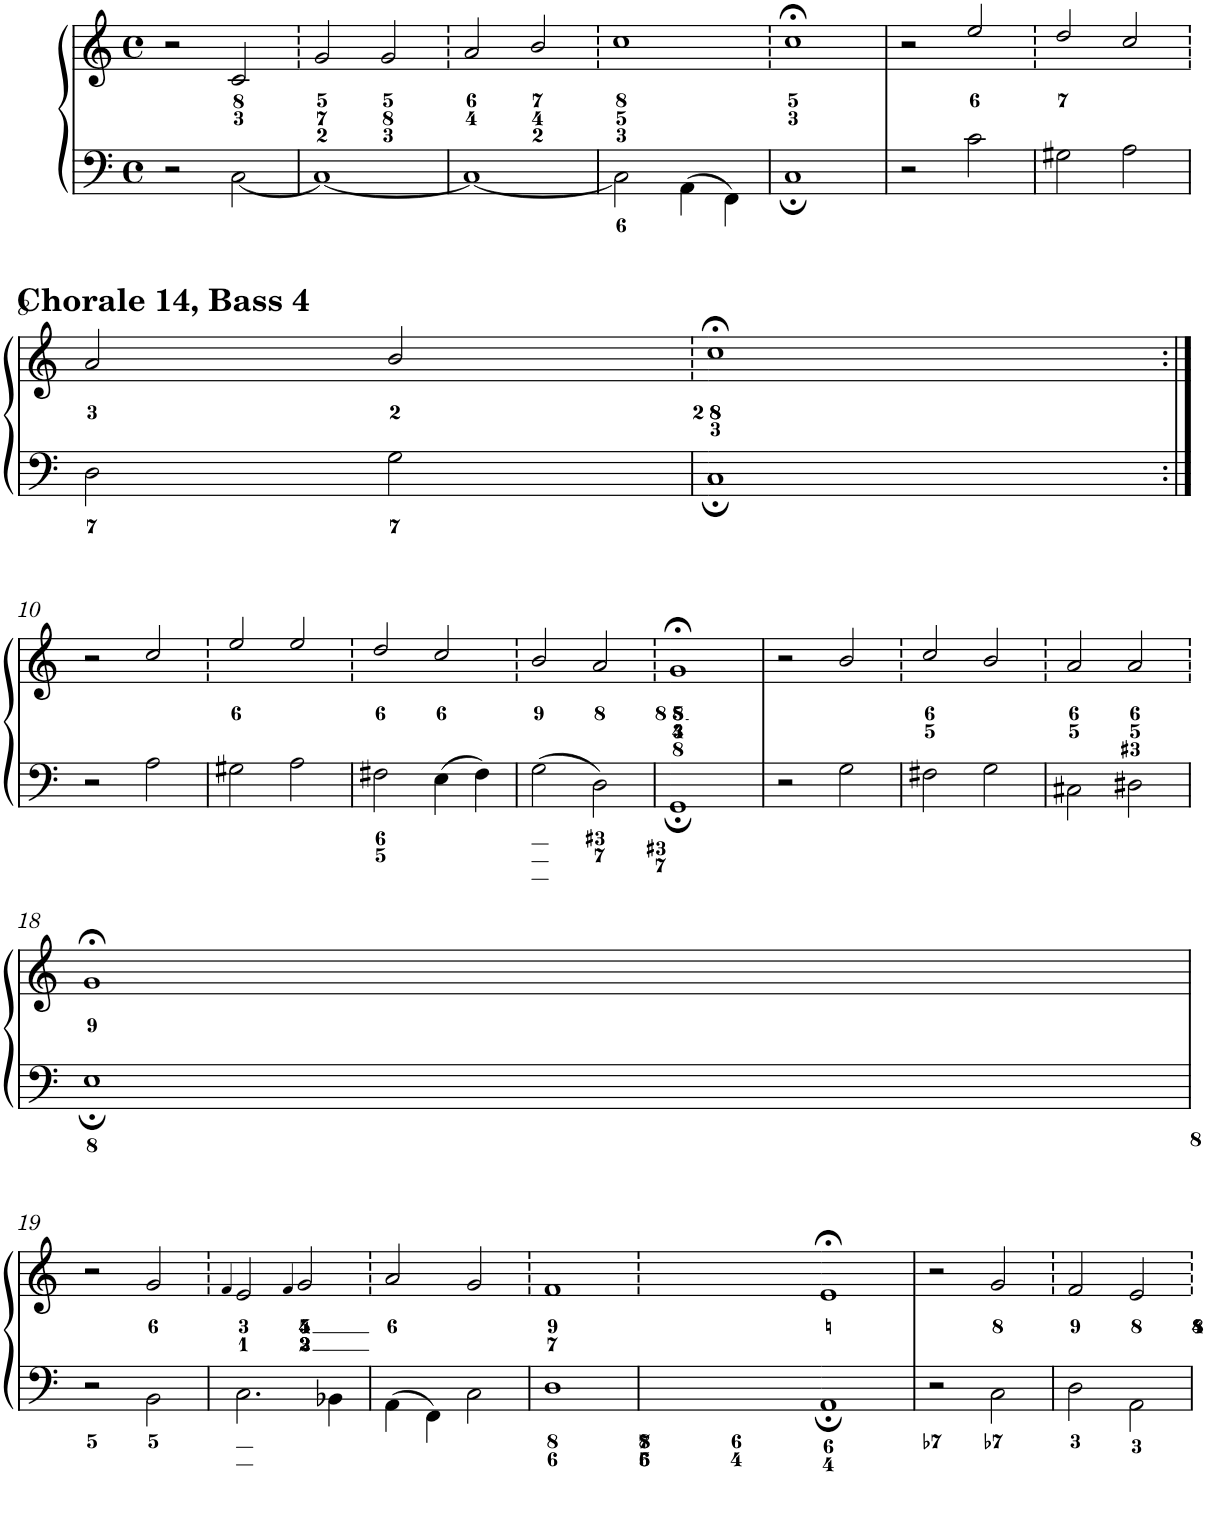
**kern	**kern
*part1	*part1
*staff2	*staff1
*I"Piano	*
*I'Pno.	*
*clefF4	*clefG2
*k[]	*k[]
*M4/4	*M4/4
*met(c)	*met(c)
=1	=1
2r	2r
[<2C\	2c/
=2	=2
1C_	2g/
.	2g/
=3	=3
1C_	2a/
.	2b/
=4	=4
2C\]	1cc
4AA\	.
4FF\	.
=5	=5
1C;	1cc;<
=6	=6
2r	2r
2c\	2ee/
=7	=7
2G#X\	2dd/
2A\	2cc/
!!LO:LB:g=z
=8	=8
2D\	2a/
2G\	2b/
=9	=9
1C;	1cc;<
!!LO:LB:g=z
=10:|!	=10:|!
2r	2r
2A\	2cc/
=11	=11
2G#X\	2ee/
2A\	2ee/
=12	=12
2F#X\	2dd/
4E\	2cc/
4F#\	.
=13	=13
2G\	2b/
2D\	2a/
=14	=14
1GG;	1g;<
=15	=15
2r	2r
2G\	2b/
=16	=16
2F#X\	2cc/
2G\	2b/
=17	=17
2C#X\	2a/
2D#X\	2a/
!!LO:LB:g=z
=18	=18
1E;	1g;<
!!LO:LB:g=z
=19	=19
2r	2r
2BB\	2g/
=20	=20
.	4qf/
2.C\	2e/
.	4qf/
.	2g/
4BB-X\	.
=21	=21
4AA\	2a/
4FF\	.
2C\	2g/
=22	=22
1D	1f
=23	=23
1AA;	1e;<
=24	=24
2r	2r
2C\	2g/
=25	=25
2D\	2f/
2AA\	2e/
=	=
*-	*-
